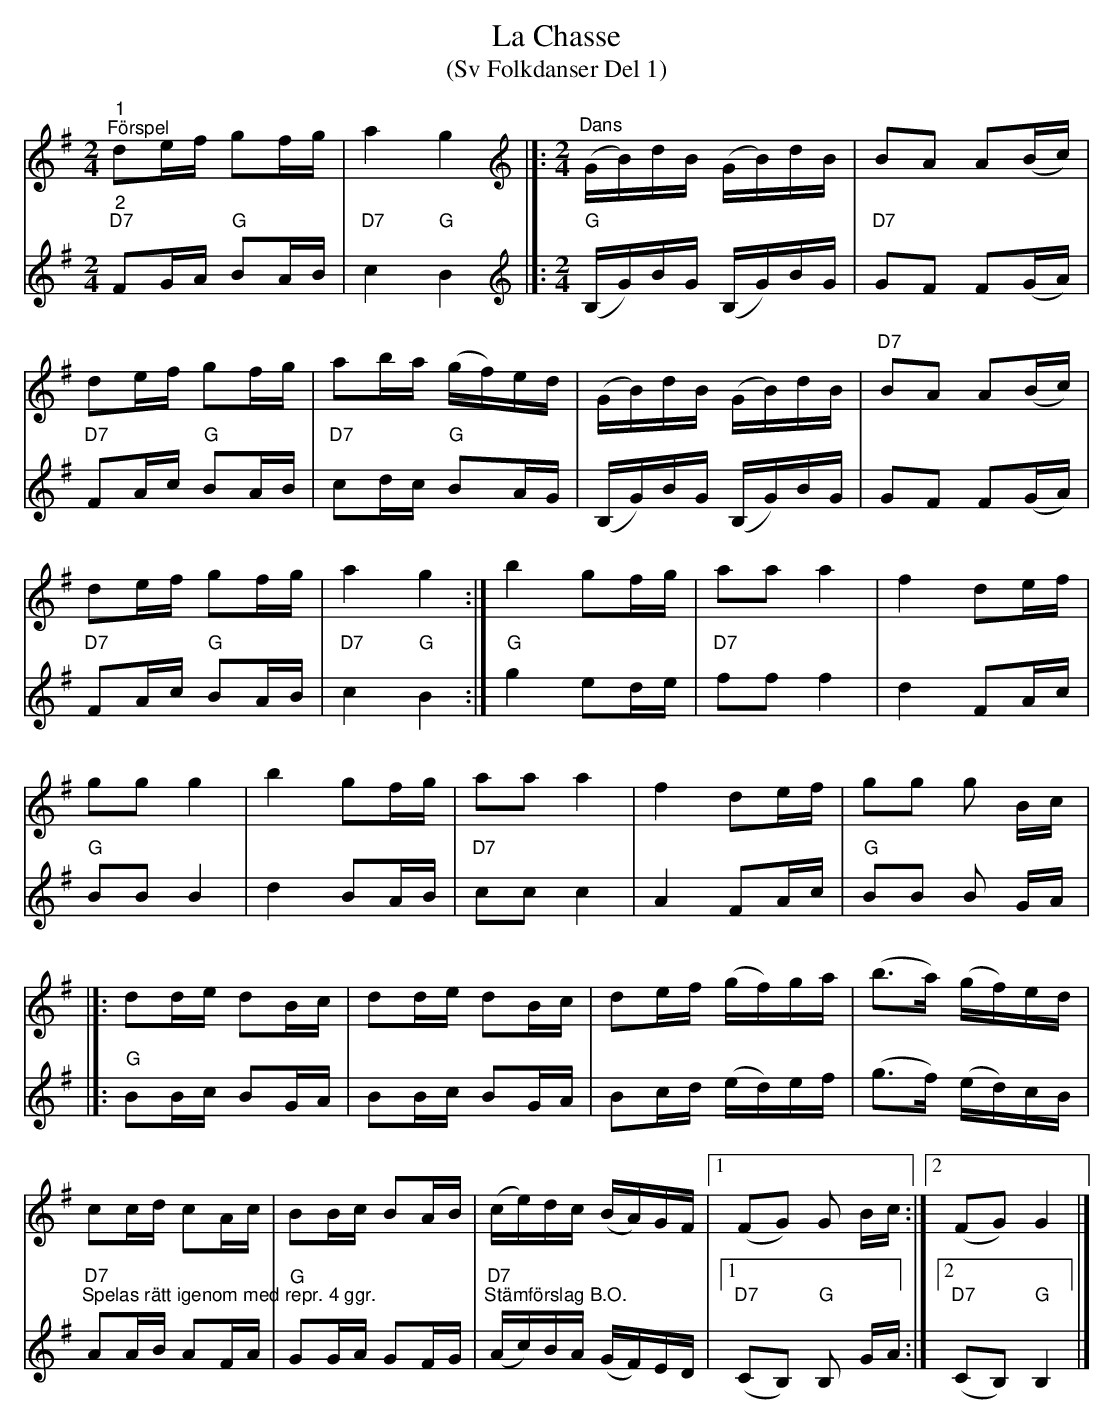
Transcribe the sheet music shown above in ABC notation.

X:1
T:La Chasse
T:(Sv Folkdanser Del 1)
L:1/16
M:2/4
K:G
V:1
"^1""^Förspel" d2ef g2fg | a4 g4 |]:[K:G][M:2/4][K:treble]"^Dans" (GB)dB (GB)dB | B2A2 A2(Bc) |
d2ef g2fg | a2ba (gf)ed | (GB)dB (GB)dB |"D7" B2A2 A2(Bc) |
d2ef g2fg | a4 g4 :| b4 g2fg | a2a2 a4 | f4 d2ef |
g2g2 g4 | b4 g2fg | a2a2 a4 | f4 d2ef | g2g2 g2 Bc |]:
d2de d2Bc | d2de d2Bc | d2ef (gf)ga | (b2>a2) (gf)ed |
c2cd c2Ac | B2Bc B2AB | (ce)dc (BA)GF |1 (F2G2) G2 Bc :|2 (F2G2) G4 |]
V:2
"^2""D7" F2GA"G" B2AB |"D7" c4"G" B4 |]:[K:G][M:2/4][K:treble]"G" (B,G)BG (B,G)BG |
"D7" G2F2 F2(GA) |"D7" F2Ac"G" B2AB |"D7" c2dc"G" B2AG | (B,G)BG (B,G)BG | G2F2 F2(GA) |
"D7" F2Ac"G" B2AB |"D7" c4"G" B4 :|"G" g4 e2de |"D7" f2f2 f4 | d4 F2Ac |"G" B2B2 B4 |
d4 B2AB |"D7" c2c2 c4 | A4 F2Ac |"G" B2B2 B2 GA |]:
"G" B2Bc B2GA | B2Bc B2GA | B2cd (ed)ef | (g2>f2) (ed)cB |
"D7" "^Spelas rätt igenom med repr. 4 ggr." A2AB A2FA |"G" G2GA G2FG | "D7" "^Stämförslag B.O." (Ac)BA (GF)ED |1"D7" (C2B,2)"G" B,2 GA :|2"D7" (C2B,2)"G" B,4 |]
